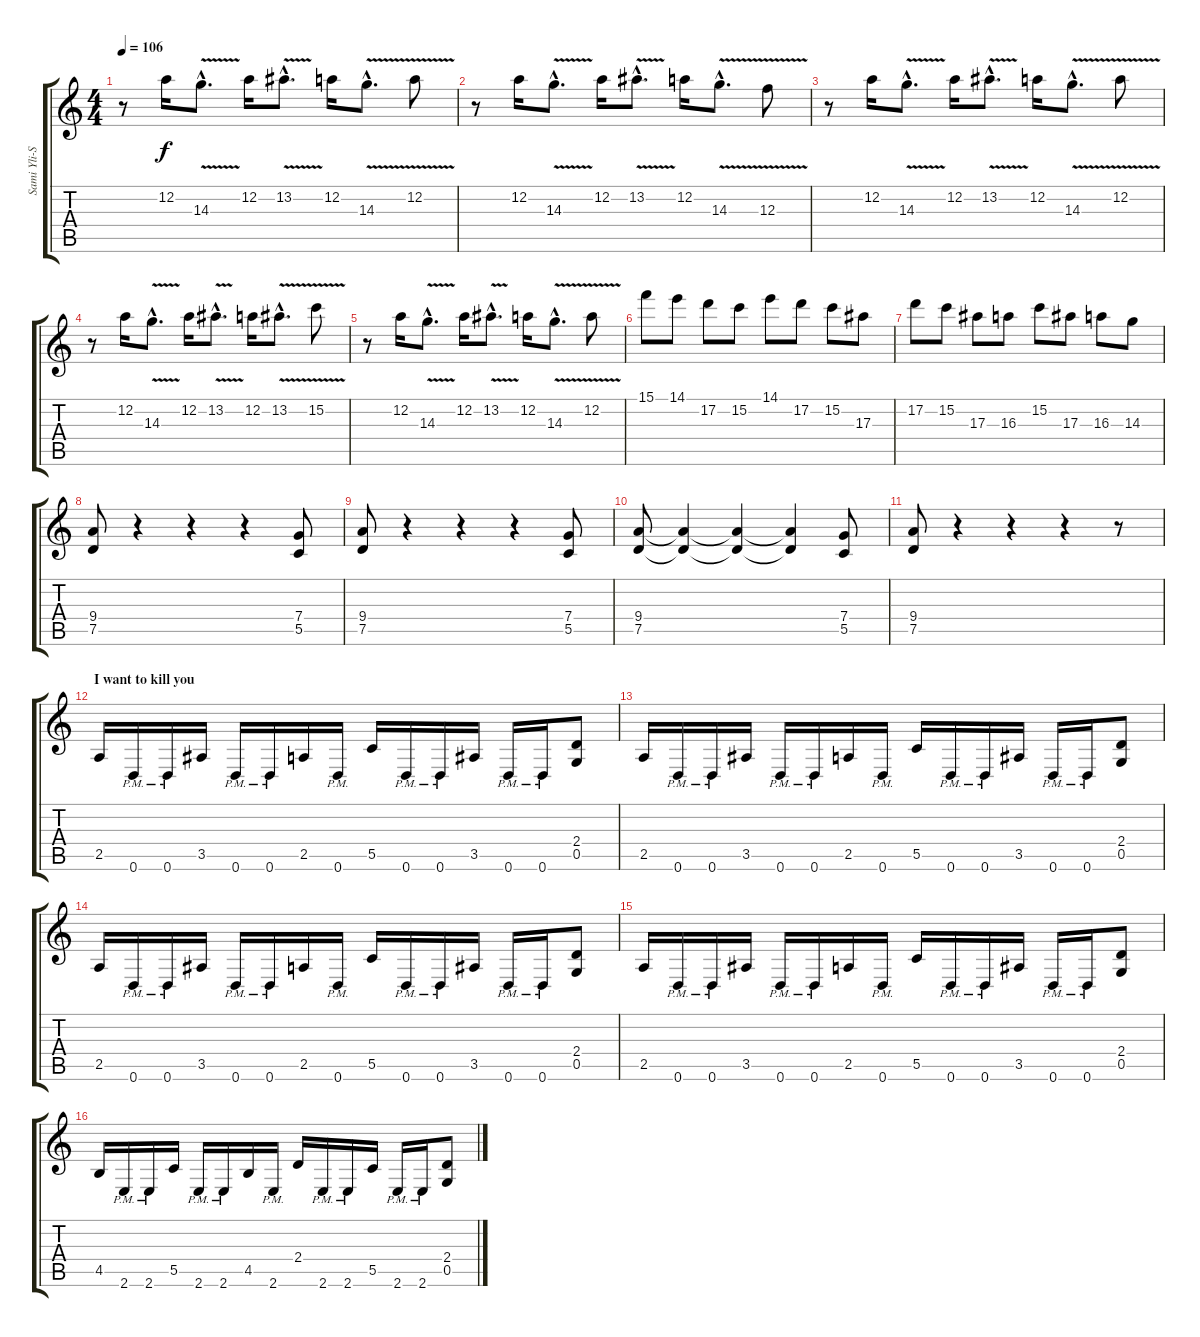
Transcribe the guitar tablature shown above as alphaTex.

\track ("Sami Yli-Sirniö" "Sami Yli-S") {instrument distortionguitar}
\staff {score tabs}
\tuning (D4 A3 F3 C3 G2 D2) {hide}
\ts (4 4)
\tempo 106
\clef g2
\ks c
r.8{dy f} 12.2.16 14.3{v hac}.8{d} 12.2.16 13.2{v hac}.8{d} 12.2.16 14.3{v hac}.8{d} 12.2{v}.8 |
r.8 12.2.16 14.3{v hac}.8{d} 12.2.16 13.2{v hac}.8{d} 12.2.16 14.3{v hac}.8{d} 12.3{v}.8 |
r.8 12.2.16 14.3{v hac}.8{d} 12.2.16 13.2{v hac}.8{d} 12.2.16 14.3{v hac}.8{d} 12.2{v}.8 |
r.8 12.2.16 14.3{v hac}.8{d} 12.2.16 13.2{v hac}.8{d} 12.2.16 13.2{v hac}.8{d} 15.2{v}.8 |
r.8 12.2.16 14.3{v hac}.8{d} 12.2.16 13.2{v hac}.8{d} 12.2.16 14.3{v hac}.8{d} 12.2{v}.8 |
15.1.8 14.1.8 17.2.8 15.2.8 14.1.8 17.2.8 15.2.8 17.3.8 |
17.2.8 15.2.8 17.3.8 16.3.8 15.2.8 17.3.8 16.3.8 14.3.8 |
(9.4 7.5).8 r.4 r.4 r.4 (7.4 5.5).8 |
(9.4 7.5).8 r.4 r.4 r.4 (7.4 5.5).8 |
(9.4 7.5).8 (9.4{t} 7.5{t}).4 (9.4{t} 7.5{t}).4 (9.4{t} 7.5{t}).4 (7.4 5.5).8 |
(9.4 7.5).8 r.4 r.4 r.4 r.8 |
\section ("" "I want to kill you")
2.5.16 0.6{pm}.16 0.6{pm}.16 3.5.16 0.6{pm}.16 0.6{pm}.16 2.5.16 0.6{pm}.16 5.5.16 0.6{pm}.16 0.6{pm}.16 3.5.16 0.6{pm}.16 0.6{pm}.16 (2.4 0.5).8 |
2.5.16 0.6{pm}.16 0.6{pm}.16 3.5.16 0.6{pm}.16 0.6{pm}.16 2.5.16 0.6{pm}.16 5.5.16 0.6{pm}.16 0.6{pm}.16 3.5.16 0.6{pm}.16 0.6{pm}.16 (2.4 0.5).8 |
2.5.16 0.6{pm}.16 0.6{pm}.16 3.5.16 0.6{pm}.16 0.6{pm}.16 2.5.16 0.6{pm}.16 5.5.16 0.6{pm}.16 0.6{pm}.16 3.5.16 0.6{pm}.16 0.6{pm}.16 (2.4 0.5).8 |
2.5.16 0.6{pm}.16 0.6{pm}.16 3.5.16 0.6{pm}.16 0.6{pm}.16 2.5.16 0.6{pm}.16 5.5.16 0.6{pm}.16 0.6{pm}.16 3.5.16 0.6{pm}.16 0.6{pm}.16 (2.4 0.5).8 |
4.5.16 2.6{pm}.16 2.6{pm}.16 5.5.16 2.6{pm}.16 2.6{pm}.16 4.5.16 2.6{pm}.16 2.4.16 2.6{pm}.16 2.6{pm}.16 5.5.16 2.6{pm}.16 2.6{pm}.16 (2.4 0.5).8
